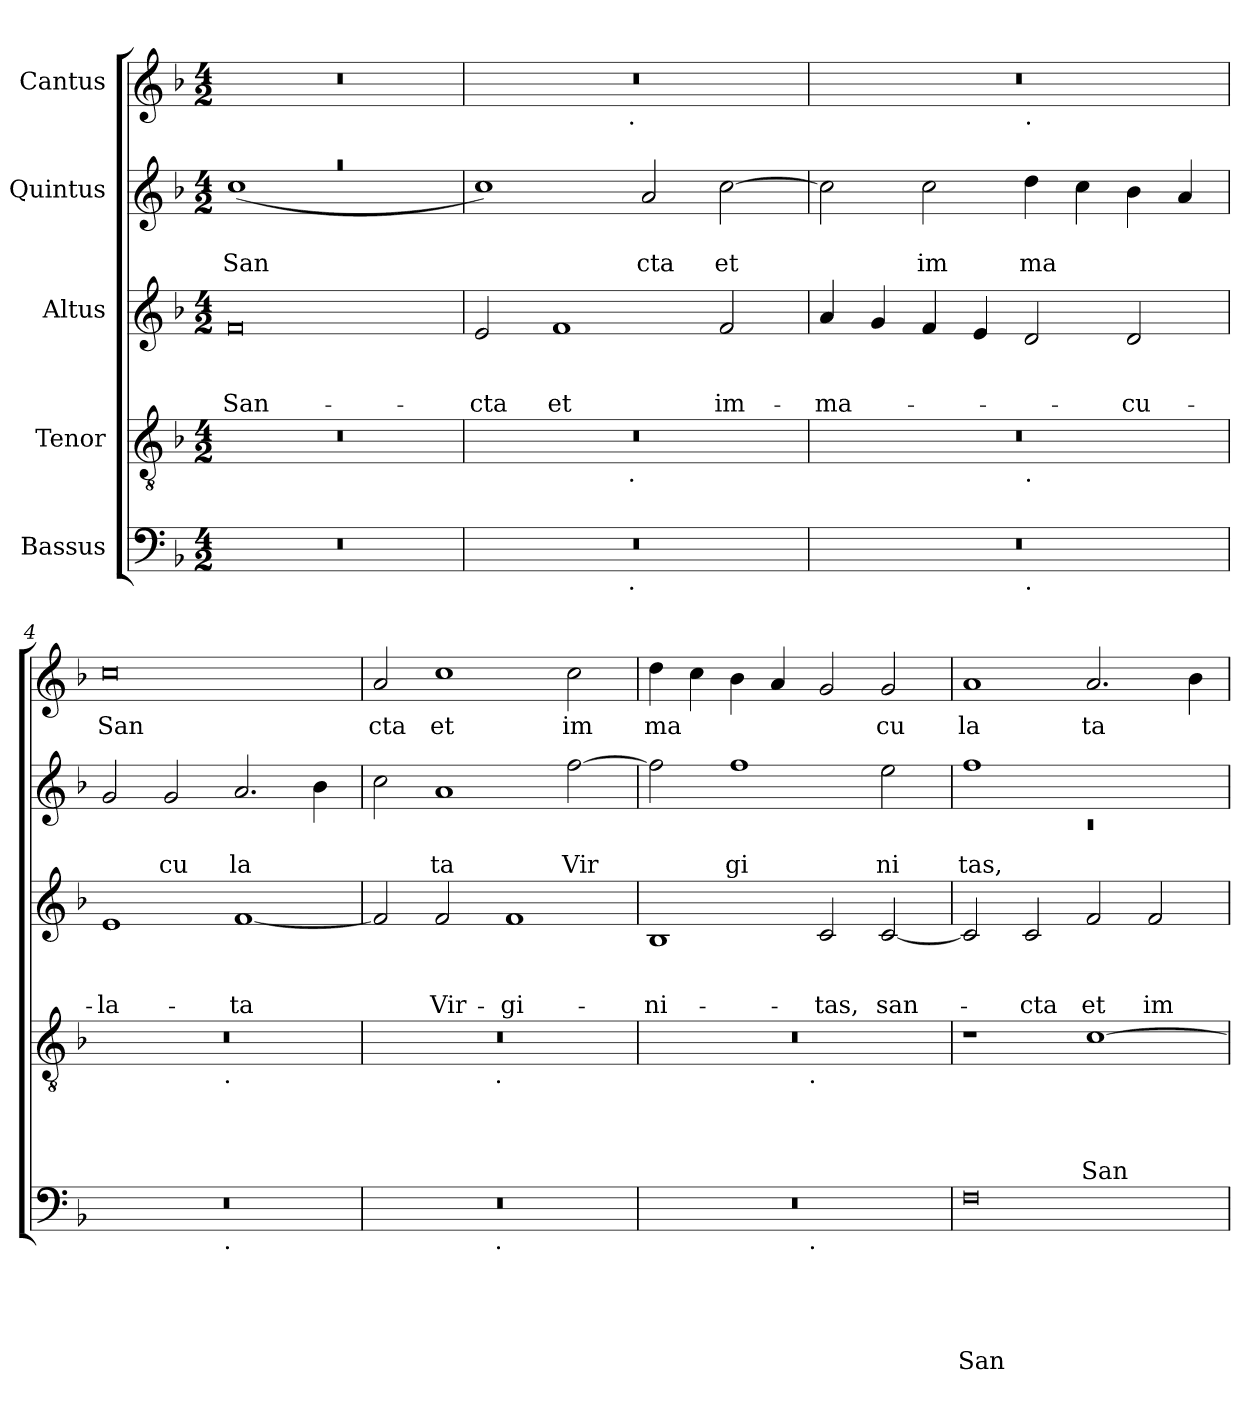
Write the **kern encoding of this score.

**kern	**text	**text	**text	**text	**text	**kern	**text	**text	**text	**text	**kern	**text	**text	**text	**kern	**text	**text	**kern	**text
*part5	*part5	*part5	*part5	*part5	*part5	*part4	*part4	*part4	*part4	*part4	*part3	*part3	*part3	*part3	*part2	*part2	*part2	*part1	*part1
*staff5	*staff5	*staff5	*staff5	*staff5	*staff5	*staff4	*staff4	*staff4	*staff4	*staff4	*staff3	*staff3	*staff3	*staff3	*staff2	*staff2	*staff2	*staff1	*staff1
*I"Bassus	*	*	*	*	*	*I"Tenor	*	*	*	*	*I"Altus	*	*	*	*I"Quintus	*	*	*I"Cantus	*
*clefF4	*	*	*	*	*	*clefGv2	*	*	*	*	*clefG2	*	*	*	*clefG2	*	*	*clefG2	*
*k[b-]	*	*	*	*	*	*k[b-]	*	*	*	*	*k[b-]	*	*	*	*k[b-]	*	*	*k[b-]	*
*F:	*	*	*	*	*	*F:	*	*	*	*	*F:	*	*	*	*F:	*	*	*F:	*
*M4/2	*	*	*	*	*	*M4/2	*	*	*	*	*M4/2	*	*	*	*M4/2	*	*	*M4/2	*
=1	=1	=1	=1	=1	=1	=1	=1	=1	=1	=1	=1	=1	=1	=1	=1	=1	=1	=1	=1
!	!	!	!	!	!	!	!	!	!	!	!	!	!	!LO:LY:b	!LO:N:vis=1	!	!LO:LY:b	!	!
*	*	*	*	*	*	*	*	*	*	*	*	*	*	*	*^	*	*	*	*
0r	.	.	.	.	.	0r	.	.	.	.	0f	.	.	San-	0raa	(>1cc	.	San	0r	.
.	.	.	.	.	.	.	.	.	.	.	.	.	.	.	.	1ryy	.	.	.	.
=2	=2	=2	=2	=2	=2	=2	=2	=2	=2	=2	=2	=2	=2	=2	=2	=2	=2	=2	=2	=2
!	!	!	!	!	!	!	!	!	!	!	!	!	!	!LO:LY:b	!	!	!	!	!	!
*^	*	*	*	*	*	*^	*	*	*	*	*	*	*	*	*v	*v	*	*	*^	*
0r	2ryy	.	.	.	.	.	0r	2ryy	.	.	.	.	2e/	.	.	-cta	1cc)	.	.	0r	2ryy	.
!	!	!	!	!	!	!	!	!	!	!	!	!	!	!	!	!LO:LY:b	!	!	!	!	!	!
.	4...ryy	.	.	.	.	.	.	4...ryy	.	.	.	.	1f	.	.	et	.	.	.	.	4...ryy	.
!	!	!	!	!	!	!	!	!	!	!	!	!	!	!	!	!	!	!	!	!	!LO:TX:b:t=.	!
!	!	!	!	!	!	!	!	!LO:TX:b:t=.	!	!	!	!	!	!	!	!	!	!	!	!	!	!
!	!LO:TX:b:t=.	!	!	!	!	!	!	!	!	!	!	!	!	!	!	!	!	!	!	!	!	!
.	1ryy	.	.	.	.	.	.	1ryy	.	.	.	.	.	.	.	.	.	.	.	.	1ryy	.
!	!	!	!	!	!	!	!	!	!	!	!	!	!	!	!	!	!	!	!LO:LY:b	!	!	!
.	.	.	.	.	.	.	.	.	.	.	.	.	.	.	.	.	2a/	.	cta	.	.	.
!	!	!	!	!	!	!	!	!	!	!	!	!	!	!	!	!LO:LY:b	!	!	!LO:LY:b	!	!	!
.	.	.	.	.	.	.	.	.	.	.	.	.	2f/	.	.	im-	[>2cc\	.	et	.	.	.
.	32ryy	.	.	.	.	.	.	32ryy	.	.	.	.	.	.	.	.	.	.	.	.	32ryy	.
=3	=3	=3	=3	=3	=3	=3	=3	=3	=3	=3	=3	=3	=3	=3	=3	=3	=3	=3	=3	=3	=3	=3
!	!	!	!	!	!	!	!	!	!	!	!	!	!	!	!	!LO:LY:b	!	!	!	!	!	!
0r	1ryy	.	.	.	.	.	0r	1ryy	.	.	.	.	4a/	.	.	-ma-	2cc\]	.	.	0r	1ryy	.
.	.	.	.	.	.	.	.	.	.	.	.	.	4g/	.	.	.	.	.	.	.	.	.
!	!	!	!	!	!	!	!	!	!	!	!	!	!	!	!	!	!	!	!LO:LY:b	!	!	!
.	.	.	.	.	.	.	.	.	.	.	.	.	4f/	.	.	.	2cc\	.	im	.	.	.
.	.	.	.	.	.	.	.	.	.	.	.	.	4e/	.	.	.	.	.	.	.	.	.
!	!	!	!	!	!	!	!	!	!	!	!	!	!	!	!	!	!	!	!	!	!LO:TX:b:t=.	!
!	!	!	!	!	!	!	!	!LO:TX:b:t=.	!	!	!	!	!	!	!	!	!	!	!	!	!	!
!	!LO:TX:b:t=.	!	!	!	!	!	!	!	!	!	!	!	!	!	!	!	!	!	!	!	!	!
!	!	!	!	!	!	!	!	!	!	!	!	!	!	!	!	!	!	!	!LO:LY:b	!	!	!
.	1ryy	.	.	.	.	.	.	1ryy	.	.	.	.	2d/	.	.	.	4dd\	.	ma	.	1ryy	.
.	.	.	.	.	.	.	.	.	.	.	.	.	.	.	.	.	4cc\	.	.	.	.	.
!	!	!	!	!	!	!	!	!	!	!	!	!	!	!	!	!LO:LY:b	!	!	!	!	!	!
.	.	.	.	.	.	.	.	.	.	.	.	.	2d/	.	.	-cu-	4b-\	.	.	.	.	.
.	.	.	.	.	.	.	.	.	.	.	.	.	.	.	.	.	4a/	.	.	.	.	.
=4	=4	=4	=4	=4	=4	=4	=4	=4	=4	=4	=4	=4	=4	=4	=4	=4	=4	=4	=4	=4	=4	=4
!	!	!	!	!	!	!	!	!	!	!	!	!	!	!	!	!LO:LY:b	!	!	!	!	!	!LO:LY:b
*	*	*	*	*	*	*	*	*	*	*	*	*	*	*	*	*	*	*	*	*v	*v	*
0r	2ryy	.	.	.	.	.	0r	2ryy	.	.	.	.	1e	.	.	-la-	2g/	.	.	0cc	San
!	!	!	!	!	!	!	!	!	!	!	!	!	!	!	!	!	!	!	!LO:LY:b	!	!
.	4...ryy	.	.	.	.	.	.	4...ryy	.	.	.	.	.	.	.	.	2g/	.	cu	.	.
!	!	!	!	!	!	!	!	!LO:TX:b:t=.	!	!	!	!	!	!	!	!	!	!	!	!	!
!	!LO:TX:b:t=.	!	!	!	!	!	!	!	!	!	!	!	!	!	!	!	!	!	!	!	!
.	1ryy	.	.	.	.	.	.	1ryy	.	.	.	.	.	.	.	.	.	.	.	.	.
!	!	!	!	!	!	!	!	!	!	!	!	!	!	!	!	!LO:LY:b	!	!	!LO:LY:b	!	!
.	.	.	.	.	.	.	.	.	.	.	.	.	[<1f	.	.	-ta	2.a/	.	la	.	.
.	.	.	.	.	.	.	.	.	.	.	.	.	.	.	.	.	4b-\	.	.	.	.
.	32ryy	.	.	.	.	.	.	32ryy	.	.	.	.	.	.	.	.	.	.	.	.	.
=5	=5	=5	=5	=5	=5	=5	=5	=5	=5	=5	=5	=5	=5	=5	=5	=5	=5	=5	=5	=5	=5
!	!	!	!	!	!	!	!	!	!	!	!	!	!	!	!	!	!	!	!	!	!LO:LY:b
0r	2ryy	.	.	.	.	.	0r	2ryy	.	.	.	.	2f/]	.	.	.	2cc\	.	.	2a</	cta
!	!	!	!	!	!	!	!	!	!	!	!	!	!	!	!	!LO:LY:b	!	!	!LO:LY:b	!	!LO:LY:b
.	4...ryy	.	.	.	.	.	.	4...ryy	.	.	.	.	2f/	.	.	Vir-	1a	.	ta	1cc	et
!	!	!	!	!	!	!	!	!LO:TX:b:t=.	!	!	!	!	!	!	!	!	!	!	!	!	!
!	!LO:TX:b:t=.	!	!	!	!	!	!	!	!	!	!	!	!	!	!	!	!	!	!	!	!
.	1ryy	.	.	.	.	.	.	1ryy	.	.	.	.	.	.	.	.	.	.	.	.	.
!	!	!	!	!	!	!	!	!	!	!	!	!	!	!	!	!LO:LY:b	!	!	!	!	!
.	.	.	.	.	.	.	.	.	.	.	.	.	1f	.	.	-gi-	.	.	.	.	.
!	!	!	!	!	!	!	!	!	!	!	!	!	!	!	!	!	!	!	!LO:LY:b	!	!LO:LY:b
.	.	.	.	.	.	.	.	.	.	.	.	.	.	.	.	.	[>2ff\	.	Vir	2cc\	im
.	32ryy	.	.	.	.	.	.	32ryy	.	.	.	.	.	.	.	.	.	.	.	.	.
=6	=6	=6	=6	=6	=6	=6	=6	=6	=6	=6	=6	=6	=6	=6	=6	=6	=6	=6	=6	=6	=6
!	!	!	!	!	!	!	!	!	!	!	!	!	!	!	!	!LO:LY:b	!	!	!	!	!LO:LY:b
0r	2ryy	.	.	.	.	.	0r	2ryy	.	.	.	.	1B-	.	.	-ni-	2ff\]	.	.	4dd\	ma
.	.	.	.	.	.	.	.	.	.	.	.	.	.	.	.	.	.	.	.	4cc\	.
!	!	!	!	!	!	!	!	!	!	!	!	!	!	!	!	!	!	!	!LO:LY:b	!	!
.	4...ryy	.	.	.	.	.	.	4...ryy	.	.	.	.	.	.	.	.	1ff	.	gi	4b-\	.
.	.	.	.	.	.	.	.	.	.	.	.	.	.	.	.	.	.	.	.	4a/	.
!	!	!	!	!	!	!	!	!LO:TX:b:t=.	!	!	!	!	!	!	!	!	!	!	!	!	!
!	!LO:TX:b:t=.	!	!	!	!	!	!	!	!	!	!	!	!	!	!	!	!	!	!	!	!
.	1ryy	.	.	.	.	.	.	1ryy	.	.	.	.	.	.	.	.	.	.	.	.	.
!	!	!	!	!	!	!	!	!	!	!	!	!	!	!	!	!LO:LY:b	!	!	!	!	!
.	.	.	.	.	.	.	.	.	.	.	.	.	2c/	.	.	-tas,	.	.	.	2g/	.
!	!	!	!	!	!	!	!	!	!	!	!	!	!	!	!	!LO:LY:b	!	!	!LO:LY:b	!	!LO:LY:b
.	.	.	.	.	.	.	.	.	.	.	.	.	[<2c/	.	.	san-	2ee\	.	ni	2g/	cu
.	32ryy	.	.	.	.	.	.	32ryy	.	.	.	.	.	.	.	.	.	.	.	.	.
!!LO:LB:g=z
=7	=7	=7	=7	=7	=7	=7	=7	=7	=7	=7	=7	=7	=7	=7	=7	=7	=7	=7	=7	=7	=7
*	*	*	*	*	*	*	*	*	*	*	*	*	*	*	*	*	*^	*	*	*	*
!	!	!	!	!	!	!LO:LY:b	!	!	!	!	!	!	!	!	!	!	!	!LO:N:vis=1	!	!LO:LY:b	!	!LO:LY:b
*v	*v	*	*	*	*	*	*	*	*	*	*	*	*	*	*	*	*	*	*	*	*	*
*	*	*	*	*	*	*v	*v	*	*	*	*	*	*	*	*	*	*	*	*	*	*
0F	.	.	.	.	San-	1r	.	.	.	.	2c/]	.	.	.	1ff	0rc	.	tas,	1a	la
!	!	!	!	!	!	!	!	!	!	!	!	!	!	!LO:LY:b	!	!	!	!	!	!
.	.	.	.	.	.	.	.	.	.	.	2c/	.	.	-cta	.	.	.	.	.	.
!	!	!	!	!	!	!	!	!	!	!LO:LY:b	!	!	!	!LO:LY:b	!	!	!	!	!	!LO:LY:b
.	.	.	.	.	.	[>1c	.	.	.	San-	2f/	.	.	et	1ryy	.	.	.	2.a/	ta
!	!	!	!	!	!	!	!	!	!	!	!	!	!	!LO:LY:b	!	!	!	!	!	!
.	.	.	.	.	.	.	.	.	.	.	2f/	.	.	im-	.	.	.	.	.	.
.	.	.	.	.	.	.	.	.	.	.	.	.	.	.	.	.	.	.	4b-\	.
*	*	*	*	*	*	*	*	*	*	*	*	*	*	*	*v	*v	*	*	*	*
=	=	=	=	=	=	=	=	=	=	=	=	=	=	=	=	=	=	=	=
*-	*-	*-	*-	*-	*-	*-	*-	*-	*-	*-	*-	*-	*-	*-	*-	*-	*-	*-	*-
